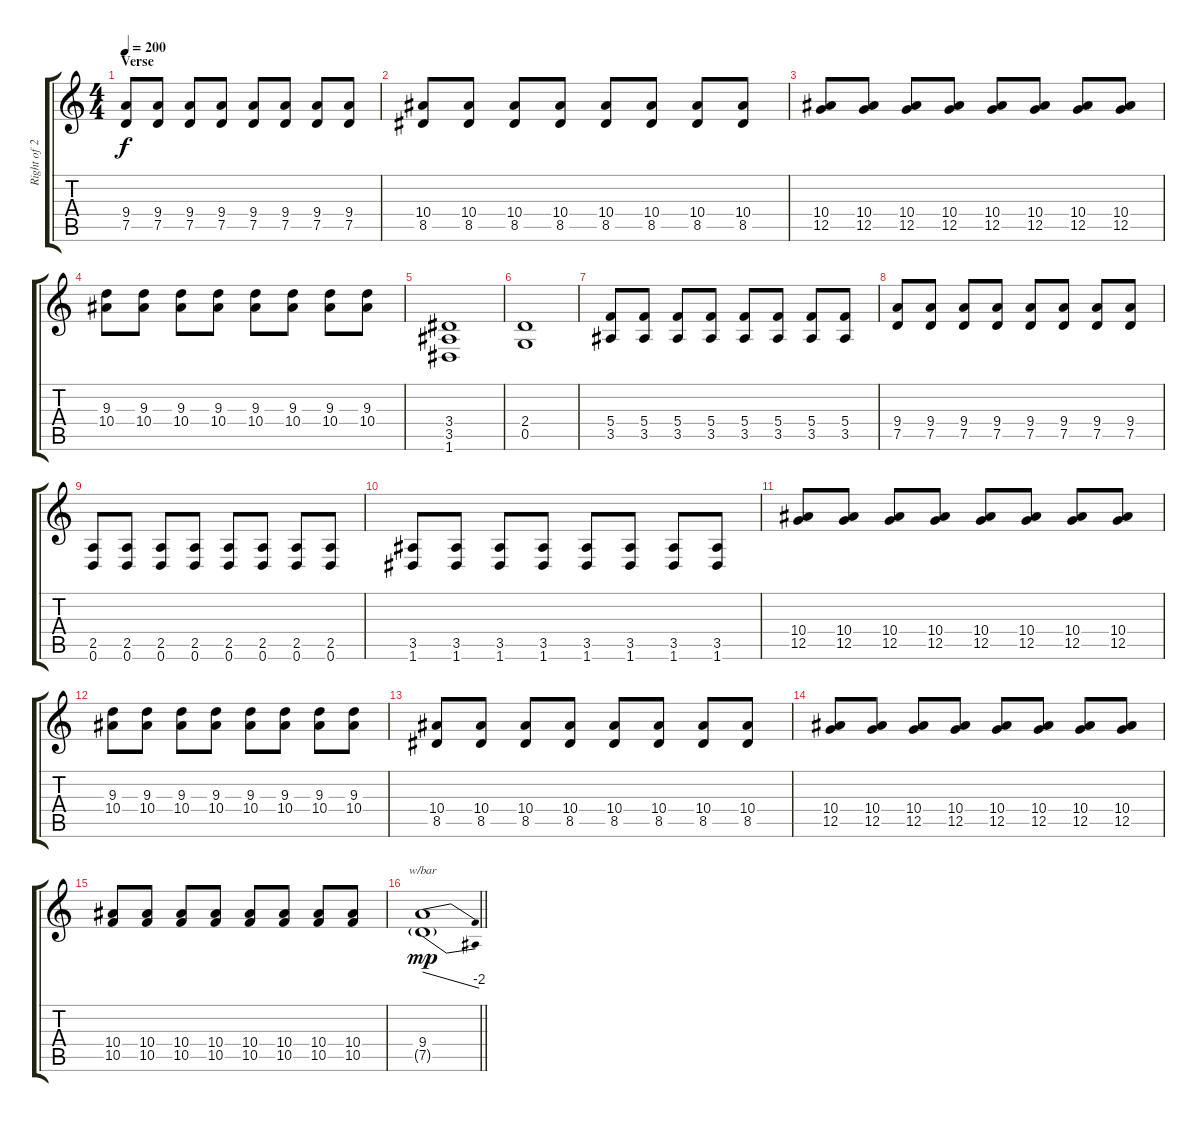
\track ("Right of 2A" "Right of 2") {instrument overdrivenguitar}
\staff {score tabs}
\tuning (D4 A3 F3 C3 G2 D2) {hide}
\ts (4 4)
\section ("" "Verse")
\tempo 200
\clef g2
\ks c
(9.4 7.5).8{dy f} (9.4 7.5).8 (9.4 7.5).8 (9.4 7.5).8 (9.4 7.5).8 (9.4 7.5).8 (9.4 7.5).8 (9.4 7.5).8 |
(10.4 8.5).8 (10.4 8.5).8 (10.4 8.5).8 (10.4 8.5).8 (10.4 8.5).8 (10.4 8.5).8 (10.4 8.5).8 (10.4 8.5).8 |
(10.4 12.5).8 (10.4 12.5).8 (10.4 12.5).8 (10.4 12.5).8 (10.4 12.5).8 (10.4 12.5).8 (10.4 12.5).8 (10.4 12.5).8 |
(9.3 10.4).8 (9.3 10.4).8 (9.3 10.4).8 (9.3 10.4).8 (9.3 10.4).8 (9.3 10.4).8 (9.3 10.4).8 (9.3 10.4).8 |
(3.4 3.5 1.6).1 |
(2.4 0.5).1 |
(5.4 3.5).8 (5.4 3.5).8 (5.4 3.5).8 (5.4 3.5).8 (5.4 3.5).8 (5.4 3.5).8 (5.4 3.5).8 (5.4 3.5).8 |
(9.4 7.5).8 (9.4 7.5).8 (9.4 7.5).8 (9.4 7.5).8 (9.4 7.5).8 (9.4 7.5).8 (9.4 7.5).8 (9.4 7.5).8 |
(2.5 0.6).8 (2.5 0.6).8 (2.5 0.6).8 (2.5 0.6).8 (2.5 0.6).8 (2.5 0.6).8 (2.5 0.6).8 (2.5 0.6).8 |
(3.5 1.6).8 (3.5 1.6).8 (3.5 1.6).8 (3.5 1.6).8 (3.5 1.6).8 (3.5 1.6).8 (3.5 1.6).8 (3.5 1.6).8 |
(10.4 12.5).8 (10.4 12.5).8 (10.4 12.5).8 (10.4 12.5).8 (10.4 12.5).8 (10.4 12.5).8 (10.4 12.5).8 (10.4 12.5).8 |
(9.3 10.4).8 (9.3 10.4).8 (9.3 10.4).8 (9.3 10.4).8 (9.3 10.4).8 (9.3 10.4).8 (9.3 10.4).8 (9.3 10.4).8 |
(10.4 8.5).8 (10.4 8.5).8 (10.4 8.5).8 (10.4 8.5).8 (10.4 8.5).8 (10.4 8.5).8 (10.4 8.5).8 (10.4 8.5).8 |
(10.4 12.5).8 (10.4 12.5).8 (10.4 12.5).8 (10.4 12.5).8 (10.4 12.5).8 (10.4 12.5).8 (10.4 12.5).8 (10.4 12.5).8 |
(10.4 10.5).8 (10.4 10.5).8 (10.4 10.5).8 (10.4 10.5).8 (10.4 10.5).8 (10.4 10.5).8 (10.4 10.5).8 (10.4 10.5).8 |
\barLineRight lightlight
(9.4 7.5{g}).1{tbe (dive default 0 0 60 -8) dy mp}
